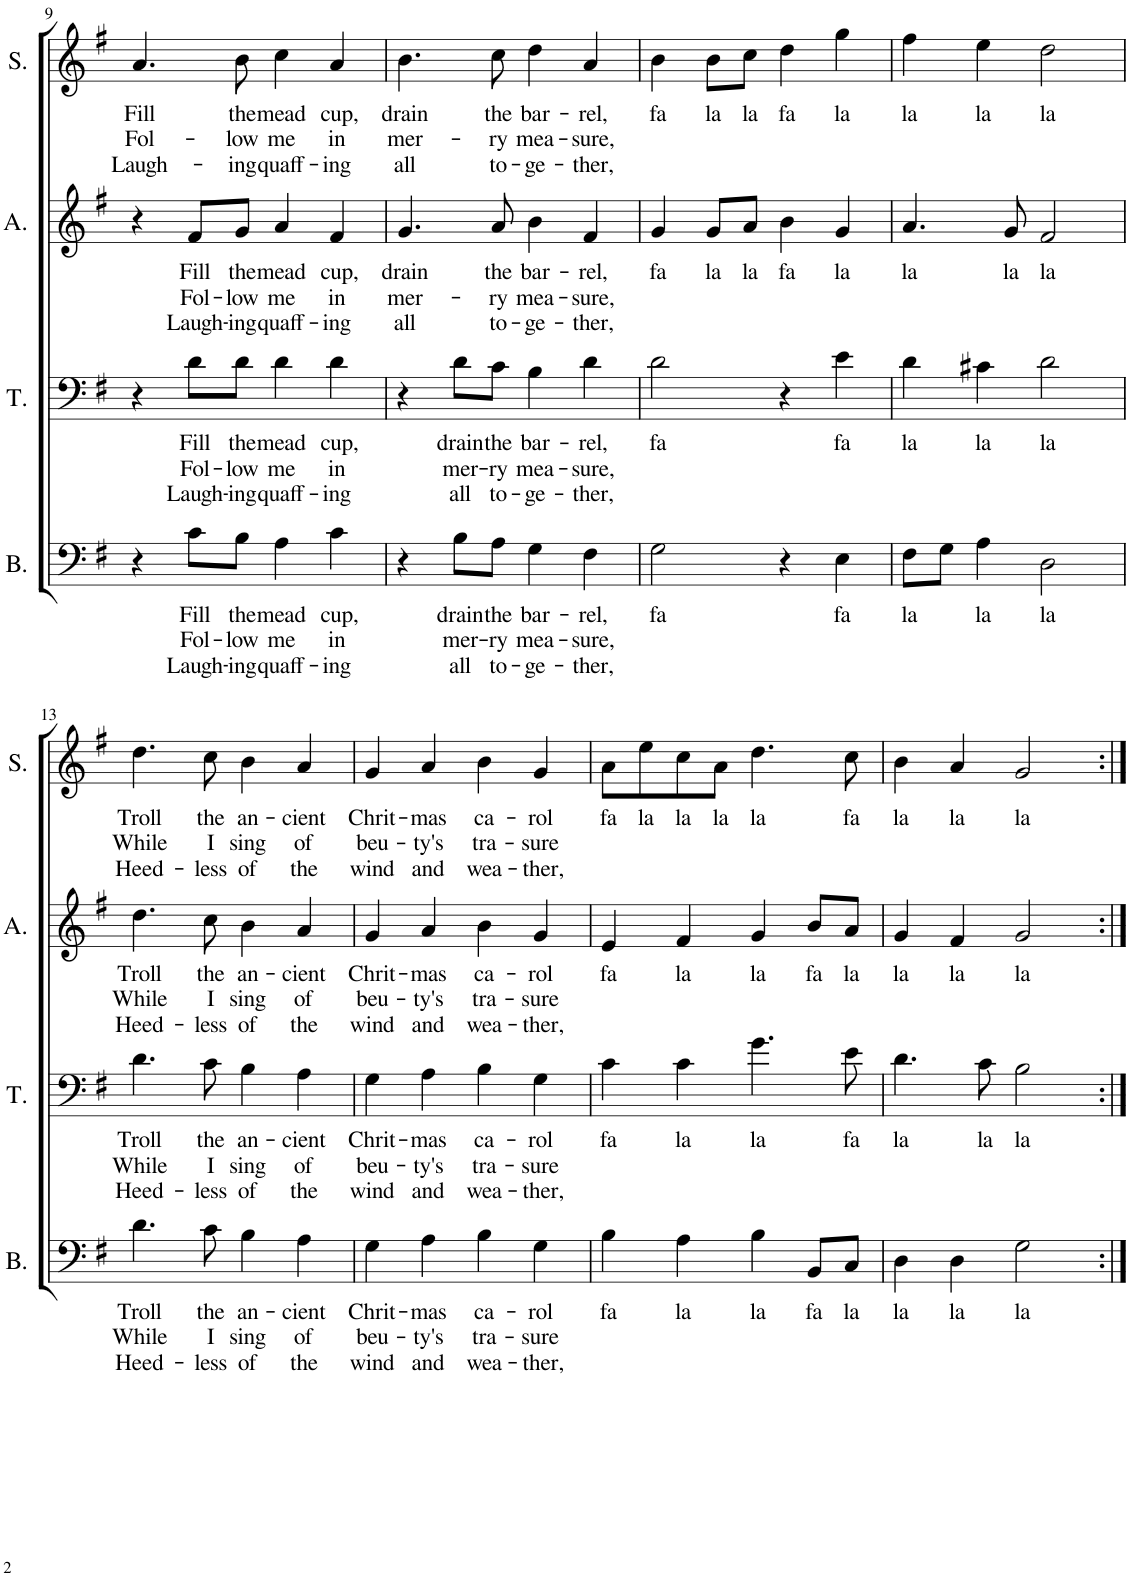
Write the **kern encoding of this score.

**kern	**text	**text	**text	**kern	**text	**text	**text	**kern	**text	**text	**text	**kern	**text	**text	**text
*part4	*part4	*part4	*part4	*part3	*part3	*part3	*part3	*part2	*part2	*part2	*part2	*part1	*part1	*part1	*part1
*staff4	*staff4	*staff4	*staff4	*staff3	*staff3	*staff3	*staff3	*staff2	*staff2	*staff2	*staff2	*staff1	*staff1	*staff1	*staff1
*I"Bass	*	*	*	*I"Tenor	*	*	*	*I"Alto	*	*	*	*I"Soprano	*	*	*
*I'B.	*	*	*	*I'T.	*	*	*	*I'A.	*	*	*	*I'S.	*	*	*
!!LO:PB:g=z
*clefF4	*	*	*	*clefF4	*	*	*	*clefG2	*	*	*	*clefG2	*	*	*
*k[f#]	*	*	*	*k[f#]	*	*	*	*k[f#]	*	*	*	*k[f#]	*	*	*
*M2/2	*	*	*	*M2/2	*	*	*	*M2/2	*	*	*	*M2/2	*	*	*
=9	=9	=9	=9	=9	=9	=9	=9	=9	=9	=9	=9	=9	=9	=9	=9
!	!	!	!	!	!	!	!	!	!	!	!	!	!LO:LY:b	!LO:LY:b	!LO:LY:b
4r	.	.	.	4r	.	.	.	4r	.	.	.	4.a/	Fill	Fol-	Laugh-
!	!LO:LY:b	!LO:LY:b	!LO:LY:b	!	!LO:LY:b	!LO:LY:b	!LO:LY:b	!	!LO:LY:b	!LO:LY:b	!LO:LY:b	!	!	!	!
8c\L	Fill	Fol-	Laugh-	8d\L	Fill	Fol-	Laugh-	8f#/L	Fill	Fol-	Laugh-	.	.	.	.
!	!LO:LY:b	!LO:LY:b	!LO:LY:b	!	!LO:LY:b	!LO:LY:b	!LO:LY:b	!	!LO:LY:b	!LO:LY:b	!LO:LY:b	!	!LO:LY:b	!LO:LY:b	!LO:LY:b
8B\J	the	-low	-ing	8d\J	the	-low	-ing	8g/J	the	-low	-ing	8b\	the	-low	-ing
!	!LO:LY:b	!LO:LY:b	!LO:LY:b	!	!LO:LY:b	!LO:LY:b	!LO:LY:b	!	!LO:LY:b	!LO:LY:b	!LO:LY:b	!	!LO:LY:b	!LO:LY:b	!LO:LY:b
4A\	mead	me	quaff-	4d\	mead	me	quaff-	4a/	mead	me	quaff-	4cc\	mead	me	quaff-
!	!LO:LY:b	!LO:LY:b	!LO:LY:b	!	!LO:LY:b	!LO:LY:b	!LO:LY:b	!	!LO:LY:b	!LO:LY:b	!LO:LY:b	!	!LO:LY:b	!LO:LY:b	!LO:LY:b
4c\	cup,	in	-ing	4d\	cup,	in	-ing	4f#/	cup,	in	-ing	4a/	cup,	in	-ing
=10	=10	=10	=10	=10	=10	=10	=10	=10	=10	=10	=10	=10	=10	=10	=10
!	!	!	!	!	!	!	!	!	!LO:LY:b	!LO:LY:b	!LO:LY:b	!	!LO:LY:b	!LO:LY:b	!LO:LY:b
4r	.	.	.	4r	.	.	.	4.g/	drain	mer-	all	4.b\	drain	mer-	all
!	!LO:LY:b	!LO:LY:b	!LO:LY:b	!	!LO:LY:b	!LO:LY:b	!LO:LY:b	!	!	!	!	!	!	!	!
8B\L	drain	mer-	all	8d\L	drain	mer-	all	.	.	.	.	.	.	.	.
!	!LO:LY:b	!LO:LY:b	!LO:LY:b	!	!LO:LY:b	!LO:LY:b	!LO:LY:b	!	!LO:LY:b	!LO:LY:b	!LO:LY:b	!	!LO:LY:b	!LO:LY:b	!LO:LY:b
8A\J	the	-ry	to-	8c\J	the	-ry	to-	8a/	the	-ry	to-	8cc\	the	-ry	to-
!	!LO:LY:b	!LO:LY:b	!LO:LY:b	!	!LO:LY:b	!LO:LY:b	!LO:LY:b	!	!LO:LY:b	!LO:LY:b	!LO:LY:b	!	!LO:LY:b	!LO:LY:b	!LO:LY:b
4G\	bar-	mea-	-ge-	4B\	bar-	mea-	-ge-	4b\	bar-	mea-	-ge-	4dd\	bar-	mea-	-ge-
!	!LO:LY:b	!LO:LY:b	!LO:LY:b	!	!LO:LY:b	!LO:LY:b	!LO:LY:b	!	!LO:LY:b	!LO:LY:b	!LO:LY:b	!	!LO:LY:b	!LO:LY:b	!LO:LY:b
4F#\	-rel,	-sure,	-ther,	4d\	-rel,	-sure,	-ther,	4f#/	-rel,	-sure,	-ther,	4a/	-rel,	-sure,	-ther,
=11	=11	=11	=11	=11	=11	=11	=11	=11	=11	=11	=11	=11	=11	=11	=11
!	!LO:LY:b	!	!	!	!LO:LY:b	!	!	!	!LO:LY:b	!	!	!	!LO:LY:b	!	!
2G\	fa	.	.	2d\	fa	.	.	4g/	fa	.	.	4b\	fa	.	.
!	!	!	!	!	!	!	!	!	!LO:LY:b	!	!	!	!LO:LY:b	!	!
.	.	.	.	.	.	.	.	8g/L	la	.	.	8b\L	la	.	.
!	!	!	!	!	!	!	!	!	!LO:LY:b	!	!	!	!LO:LY:b	!	!
.	.	.	.	.	.	.	.	8a/J	la	.	.	8cc\J	la	.	.
!	!	!	!	!	!	!	!	!	!LO:LY:b	!	!	!	!LO:LY:b	!	!
4r	.	.	.	4r	.	.	.	4b\	fa	.	.	4dd\	fa	.	.
!	!LO:LY:b	!	!	!	!LO:LY:b	!	!	!	!LO:LY:b	!	!	!	!LO:LY:b	!	!
4E\	fa	.	.	4e\	fa	.	.	4g/	la	.	.	4gg\	la	.	.
=12	=12	=12	=12	=12	=12	=12	=12	=12	=12	=12	=12	=12	=12	=12	=12
!	!LO:LY:b	!	!	!	!LO:LY:b	!	!	!	!LO:LY:b	!	!	!	!LO:LY:b	!	!
8F#\L	la	.	.	4d\	la	.	.	4.a/	la	.	.	4ff#\	la	.	.
8G\J	.	.	.	.	.	.	.	.	.	.	.	.	.	.	.
!	!LO:LY:b	!	!	!	!LO:LY:b	!	!	!	!	!	!	!	!LO:LY:b	!	!
4A\	la	.	.	4c#X\	la	.	.	.	.	.	.	4ee\	la	.	.
!	!	!	!	!	!	!	!	!	!LO:LY:b	!	!	!	!	!	!
.	.	.	.	.	.	.	.	8g/	la	.	.	.	.	.	.
!	!LO:LY:b	!	!	!	!LO:LY:b	!	!	!	!LO:LY:b	!	!	!	!LO:LY:b	!	!
2D\	la	.	.	2d\	la	.	.	2f#/	la	.	.	2dd\	la	.	.
!!LO:LB:g=z
=13	=13	=13	=13	=13	=13	=13	=13	=13	=13	=13	=13	=13	=13	=13	=13
!	!LO:LY:b	!LO:LY:b	!LO:LY:b	!	!LO:LY:b	!LO:LY:b	!LO:LY:b	!	!LO:LY:b	!LO:LY:b	!LO:LY:b	!	!LO:LY:b	!LO:LY:b	!LO:LY:b
4.d\	Troll	While	Heed-	4.d\	Troll	While	Heed-	4.dd\	Troll	While	Heed-	4.dd\	Troll	While	Heed-
!	!LO:LY:b	!LO:LY:b	!LO:LY:b	!	!LO:LY:b	!LO:LY:b	!LO:LY:b	!	!LO:LY:b	!LO:LY:b	!LO:LY:b	!	!LO:LY:b	!LO:LY:b	!LO:LY:b
8c\	the	I	-less	8c\	the	I	-less	8cc\	the	I	-less	8cc\	the	I	-less
!	!LO:LY:b	!LO:LY:b	!LO:LY:b	!	!LO:LY:b	!LO:LY:b	!LO:LY:b	!	!LO:LY:b	!LO:LY:b	!LO:LY:b	!	!LO:LY:b	!LO:LY:b	!LO:LY:b
4B\	an-	sing	of	4B\	an-	sing	of	4b\	an-	sing	of	4b\	an-	sing	of
!	!LO:LY:b	!LO:LY:b	!LO:LY:b	!	!LO:LY:b	!LO:LY:b	!LO:LY:b	!	!LO:LY:b	!LO:LY:b	!LO:LY:b	!	!LO:LY:b	!LO:LY:b	!LO:LY:b
4A\	-cient	of	the	4A\	-cient	of	the	4a/	-cient	of	the	4a/	-cient	of	the
=14	=14	=14	=14	=14	=14	=14	=14	=14	=14	=14	=14	=14	=14	=14	=14
!	!LO:LY:b	!LO:LY:b	!LO:LY:b	!	!LO:LY:b	!LO:LY:b	!LO:LY:b	!	!LO:LY:b	!LO:LY:b	!LO:LY:b	!	!LO:LY:b	!LO:LY:b	!LO:LY:b
4G\	Chrit-	beu-	wind	4G\	Chrit-	beu-	wind	4g/	Chrit-	beu-	wind	4g/	Chrit-	beu-	wind
!	!LO:LY:b	!LO:LY:b	!LO:LY:b	!	!LO:LY:b	!LO:LY:b	!LO:LY:b	!	!LO:LY:b	!LO:LY:b	!LO:LY:b	!	!LO:LY:b	!LO:LY:b	!LO:LY:b
4A\	-mas	-ty's	and	4A\	-mas	-ty's	and	4a/	-mas	-ty's	and	4a/	-mas	-ty's	and
!	!LO:LY:b	!LO:LY:b	!LO:LY:b	!	!LO:LY:b	!LO:LY:b	!LO:LY:b	!	!LO:LY:b	!LO:LY:b	!LO:LY:b	!	!LO:LY:b	!LO:LY:b	!LO:LY:b
4B\	ca-	tra-	wea-	4B\	ca-	tra-	wea-	4b\	ca-	tra-	wea-	4b\	ca-	tra-	wea-
!	!LO:LY:b	!LO:LY:b	!LO:LY:b	!	!LO:LY:b	!LO:LY:b	!LO:LY:b	!	!LO:LY:b	!LO:LY:b	!LO:LY:b	!	!LO:LY:b	!LO:LY:b	!LO:LY:b
4G\	-rol	-sure	-ther,	4G\	-rol	-sure	-ther,	4g/	-rol	-sure	-ther,	4g/	-rol	-sure	-ther,
=15	=15	=15	=15	=15	=15	=15	=15	=15	=15	=15	=15	=15	=15	=15	=15
!	!LO:LY:b	!	!	!	!LO:LY:b	!	!	!	!LO:LY:b	!	!	!	!LO:LY:b	!	!
4B\	fa	.	.	4c\	fa	.	.	4e/	fa	.	.	8a\L	fa	.	.
!	!	!	!	!	!	!	!	!	!	!	!	!	!LO:LY:b	!	!
.	.	.	.	.	.	.	.	.	.	.	.	8ee\	la	.	.
!	!LO:LY:b	!	!	!	!LO:LY:b	!	!	!	!LO:LY:b	!	!	!	!LO:LY:b	!	!
4A\	la	.	.	4c\	la	.	.	4f#/	la	.	.	8cc\	la	.	.
!	!	!	!	!	!	!	!	!	!	!	!	!	!LO:LY:b	!	!
.	.	.	.	.	.	.	.	.	.	.	.	8a\J	la	.	.
!	!LO:LY:b	!	!	!	!LO:LY:b	!	!	!	!LO:LY:b	!	!	!	!LO:LY:b	!	!
4B\	la	.	.	4.g\	la	.	.	4g/	la	.	.	4.dd\	la	.	.
!	!LO:LY:b	!	!	!	!	!	!	!	!LO:LY:b	!	!	!	!	!	!
8BB/L	fa	.	.	.	.	.	.	8b/L	fa	.	.	.	.	.	.
!	!LO:LY:b	!	!	!	!LO:LY:b	!	!	!	!LO:LY:b	!	!	!	!LO:LY:b	!	!
8C/J	la	.	.	8e\	fa	.	.	8a/J	la	.	.	8cc\	fa	.	.
=16	=16	=16	=16	=16	=16	=16	=16	=16	=16	=16	=16	=16	=16	=16	=16
!	!LO:LY:b	!	!	!	!LO:LY:b	!	!	!	!LO:LY:b	!	!	!	!LO:LY:b	!	!
4D\	la	.	.	4.d\	la	.	.	4g/	la	.	.	4b\	la	.	.
!	!LO:LY:b	!	!	!	!	!	!	!	!LO:LY:b	!	!	!	!LO:LY:b	!	!
4D\	la	.	.	.	.	.	.	4f#/	la	.	.	4a/	la	.	.
!	!	!	!	!	!LO:LY:b	!	!	!	!	!	!	!	!	!	!
.	.	.	.	8c\	la	.	.	.	.	.	.	.	.	.	.
!	!LO:LY:b	!	!	!	!LO:LY:b	!	!	!	!LO:LY:b	!	!	!	!LO:LY:b	!	!
2G\	la	.	.	2B\	la	.	.	2g/	la	.	.	2g/	la	.	.
=:|!	=:|!	=:|!	=:|!	=:|!	=:|!	=:|!	=:|!	=:|!	=:|!	=:|!	=:|!	=:|!	=:|!	=:|!	=:|!
*-	*-	*-	*-	*-	*-	*-	*-	*-	*-	*-	*-	*-	*-	*-	*-
